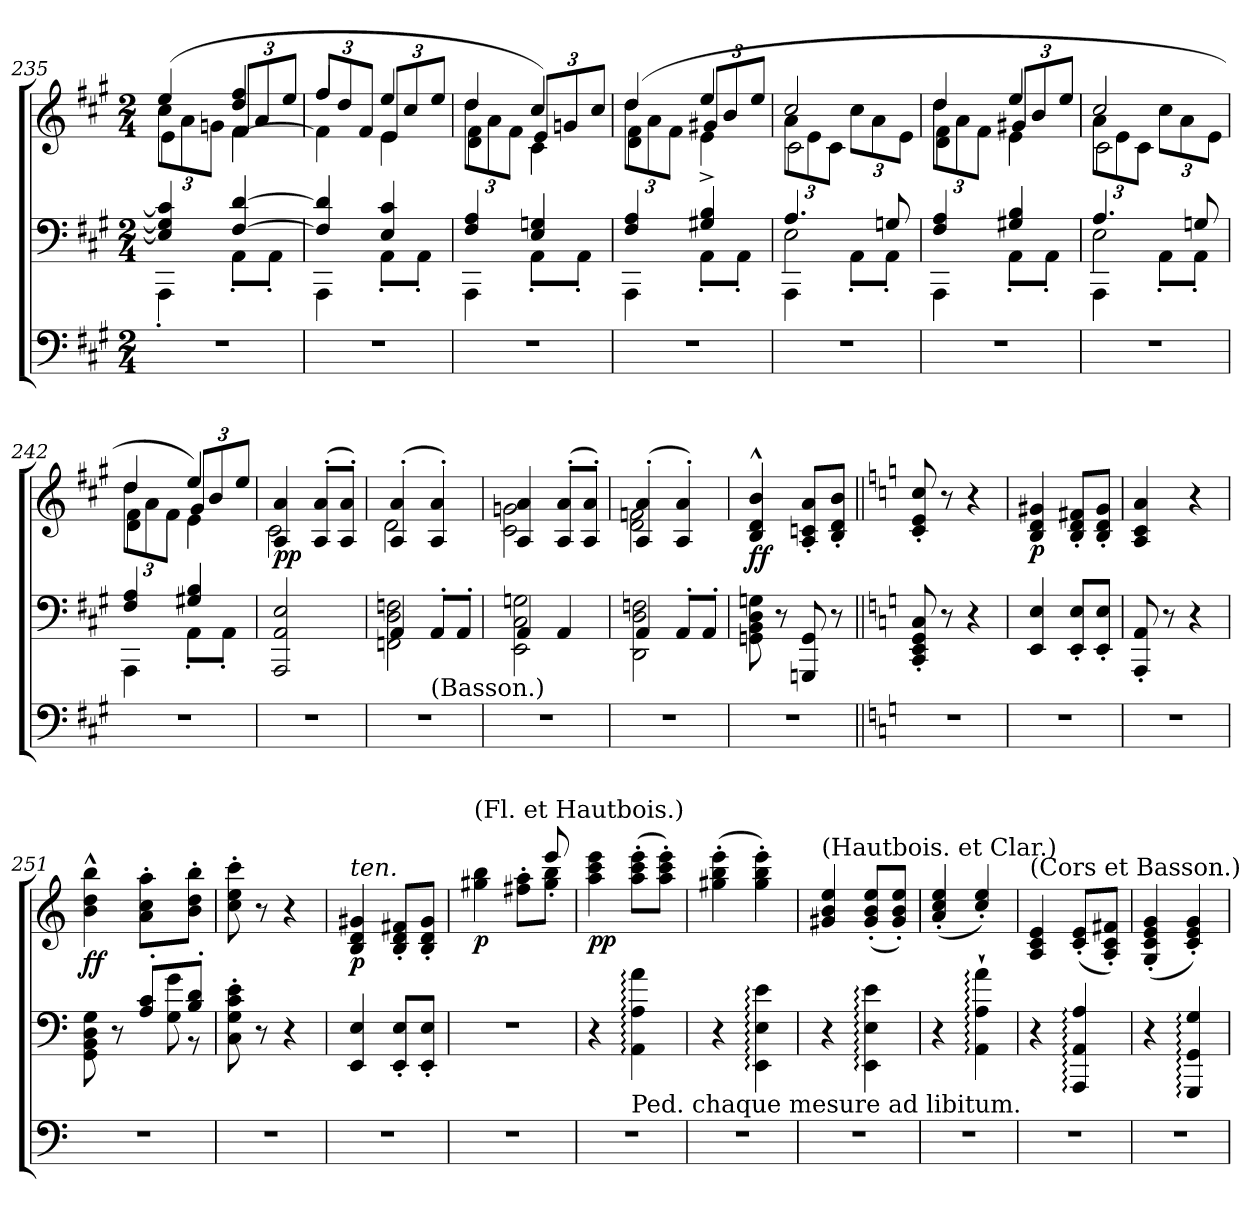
**kern	**kern	**kern	**dynam
*part1	*part1	*part1	*part1
*staff3	*staff2	*staff1	*staff1/2/3
*clefF4	*clefF4	*clefG2	*
*k[f#c#g#]	*k[f#c#g#]	*k[f#c#g#]	*
*M2/4	*M2/4	*M2/4	*
=235	=235	=235	=235
*	*^	*^	*
*	*	*	*	*Xbrackettup	*
*	*	*	*	*^	*
2r	4E]/ 4G]/ 4c#]/	4AAA'\	(>4ee/	12cc#\L	4e\	.
.	.	.	.	12a\	.	.
.	.	.	.	12gn\J	.	.
.	[4F#/ [4d/	8AA'\L	4dd/ 4ff#/	12f#/L	[4f#\	.
.	.	.	.	12a/	.	.
.	.	8AA'\J	.	.	.	.
.	.	.	.	12ee/J	.	.
=236	=236	=236	=236	=236	=236	=236
2r	4F#]/ 4d]/	4AAA\	4ff#/	12ff#/L	4f#\]	.
.	.	.	.	12dd/	.	.
.	.	.	.	12f#/J	.	.
.	4E/ 4c#/	8AA'\L	4ee/	12e/L	4e\	.
.	.	.	.	12cc#/	.	.
.	.	8AA'\J	.	.	.	.
.	.	.	.	12ee/J	.	.
=237	=237	=237	=237	=237	=237	=237
2r	4F#/ 4A/	4AAA\	4dd/	12dd\L	4d\ 4f#\	.
.	.	.	.	12a\	.	.
.	.	.	.	12f#\J	.	.
.	4E/ 4Gn/	8AA'\L	4cc#/)	12e/L	4c#\	.
.	.	.	.	12gn/	.	.
.	.	8AA'\J	.	.	.	.
.	.	.	.	12cc#/J	.	.
=238	=238	=238	=238	=238	=238	=238
2r	4F#/ 4A/	4AAA\	(>4dd/	12dd\L	4d\ 4f#\	.
.	.	.	.	12a\	.	.
.	.	.	.	12f#\J	.	.
.	4G#X^/ 4B^/	8AA'\L	4ee/	12g#X/L	4e\	.
.	.	.	.	12b/	.	.
.	.	8AA'\J	.	.	.	.
.	.	.	.	12ee/J	.	.
=239	=239	=239	=239	=239	=239	=239
*	*	*^	*	*	*	*
2r	4.A/	4AAA\	2E\	2cc#/	12a\L	2c#\	.
.	.	.	.	.	12e\	.	.
.	.	.	.	.	12c#\J	.	.
!	!	!	!	!	!	!	!LO:DY:a=2
.	.	8AA'\L	.	.	12cc#\L	.	dim.
.	.	.	.	.	12a\	.	.
.	8Gn/	8AA'\J	.	.	.	.	.
.	.	.	.	.	12e\J	.	.
*	*	*v	*v	*	*	*	*
=240	=240	=240	=240	=240	=240	=240
2r	4F#/ 4A/	4AAA\	4dd/	12dd\L	4d\ 4f#\	.
.	.	.	.	12a\	.	.
.	.	.	.	12f#\J	.	.
.	4G#X/ 4B/	8AA'\L	4ee/	12g#X/L	4e\	.
.	.	.	.	12b/	.	.
.	.	8AA'\J	.	.	.	.
.	.	.	.	12ee/J	.	.
=241	=241	=241	=241	=241	=241	=241
*	*	*^	*	*	*	*
2r	4.A/	4AAA\	2E\	2cc#/	12a\L	2c#\	.
.	.	.	.	.	12e\	.	.
.	.	.	.	.	12c#\J	.	.
.	.	8AA'\L	.	.	12cc#\L	.	.
.	.	.	.	.	12a\	.	.
.	8Gn/	8AA'\J	.	.	.	.	.
.	.	.	.	.	12e\J	.	.
*	*	*v	*v	*	*	*	*
=242	=242	=242	=242	=242	=242	=242
2r	4F#/ 4A/	4AAA\	4dd/	12dd\L	4d\ 4f#\	.
.	.	.	.	12a\	.	.
.	.	.	.	12f#\J	.	.
.	4G#X/ 4B/	8AA'\L	4ee/)	12g#/L	4e\	.
.	.	.	.	12b/	.	.
.	.	8AA'\J	.	.	.	.
.	.	.	.	12ee/J	.	.
*	*v	*v	*	*	*	*
*	*	*	*v	*v	*
=243	=243	=243	=243	=243
!	!	!	!	!LO:DY:b
2r	2AAA/ 2AA/ 2E/	4A/ 4a/	2c#\	pp
.	.	(<8A'/ 8a'/L	.	.
.	.	8A'/ 8a'/J)	.	.
=244	=244	=244	=244	=244
*	*^	*	*	*
2r	4AA/	2FFn\ 2D\ 2Fn\	(<4A'/ 4a'/	2d\	.
!	!LO:TX:b:t=(Basson.)	!	!	!	!
.	8AA'/L	.	4A'/ 4a'/)	.	.
.	8AA'/J	.	.	.	.
=245	=245	=245	=245	=245	=245
2r	4AA/	2EE\ 2C#\ 2Gn\	4A/ 4a/	2c#\ 2gn\	.
.	4AA/	.	(<8A'/ 8a'/L	.	.
.	.	.	8A'/ 8a'/J)	.	.
=246	=246	=246	=246	=246	=246
2r	4AA/	2DD\ 2D\ 2Fn\	(<4A'/ 4a'/	2d\ 2fn\	.
.	8AA'/L	.	4A'/ 4a'/)	.	.
.	8AA'/J	.	.	.	.
*	*v	*v	*	*	*
*	*	*v	*v	*
=247	=247	=247	=247
!	!	!	!LO:DY:b
2r	8GGn\ 8BB\ 8D\ 8Gn\	4B^^/ 4d^^/ 4b^^/	ff
.	8r	.	.
.	8GGGn/ 8GG/	8A'/ 8cn'/ 8a'/L	.
.	8r	8B'/ 8d'/ 8b'/J	.
=248||	=248||	=248||	=248||
*k[]	*k[]	*k[]	*
2r	8CC'/ 8EE'/ 8GG'/ 8C'/	8c'/ 8e'/ 8cc'/	.
.	8r	8r	.
.	4r	4r	.
=249	=249	=249	=249
!	!	!	!LO:DY:b
2r	4EE/ 4E/	4B/ 4d/ 4g#X/	p
.	8EE'/ 8E'/L	8B'/ 8d'/ 8f#X'/L	.
.	8EE'/ 8E'/J	8B'/ 8d'/ 8g#'/J	.
=250	=250	=250	=250
2r	8AAA'/ 8AA'/	4A/ 4c/ 4a/	.
.	8r	.	.
.	4r	4r	.
=251	=251	=251	=251
*	*^	*	*
!	!	!	!	!LO:DY:b
2r	4ryy	8GG\ 8BB\ 8D\ 8G\	4b^^\ 4dd^^\ 4bb^^\	ff
.	.	8r	.	.
.	8A'/ 8c'/L	8G\ 8g\	8a'\ 8cc'\ 8aa'\L	.
.	8B'/ 8d'/J	8r	8b'\ 8dd'\ 8bb'\J	.
*	*v	*v	*	*
=252	=252	=252	=252
2r	8C'\ 8G'\ 8c'\ 8e'\	8cc'\ 8ee'\ 8ccc'\	.
.	8r	8r	.
.	4r	4r	.
=253	=253	=253	=253
!	!	!LO:TX:a:i:t=ten.	!
!	!	!	!LO:DY:b
2r	4EE/ 4E/	4B/ 4d/ 4g#X/	p
.	8EE'/ 8E'/L	8B'/ 8d'/ 8f#X'/L	.
.	8EE'/ 8E'/J	8B'/ 8d'/ 8g#'/J	.
=254	=254	=254	=254
*	*	*^	*
!	!	!LO:TX:a:t=(Fl. et Hautbois.)	!	!
!	!	!	!	!LO:DY:b
2r	2r	4gg#X\ 4bb\	4ryy	p
.	.	8ff#X'\ 8aa'\L	8ryy	.
.	.	8gg#\ 8bb\J	8eee'/	.
=255	=255	=255	=255	=255
!	!	!LO:TX:b:i:t=ten.	!	!
!	!	!	!	!LO:DY:b
*	*	*v	*v	*
2r	4r	4aa\ 4ccc\ 4eee\	pp
!	!LO:TX:b:t=Ped. chaque mesure ad libitum.	!	!
.	4AA:\ 4A:\ 4a:\	(>8aa'\ 8ccc'\ 8eee'\L	.
.	.	8aa'\ 8ccc'\ 8eee'\J)	.
=256	=256	=256	=256
2r	4r	(>4gg#X'\ 4bb'\ 4eee'\	.
.	4EE:\ 4E:\ 4e:\	4gg#'\ 4bb'\ 4eee'\)	.
=257	=257	=257	=257
!	!	!LO:TX:a:t=(Hautbois. et Clar.)	!
2r	4r	4g#X/ 4b/ 4ee/	.
.	4EE:\ 4E:\ 4e:\	(<8g#'/ 8b'/ 8ee'/L	.
.	.	8g#'/ 8b'/ 8ee'/J)	.
=258	=258	=258	=258
2r	4r	(<4a'/ 4cc'/ 4ee'/	.
.	4AA:`\ 4A:`\ 4a:`\	4cc'/ 4ee'/)	.
=259	=259	=259	=259
!	!	!LO:TX:a:t=(Cors et Basson.)	!
2r	4r	4A/ 4c/ 4e/	.
.	4AAA:/ 4AA:/ 4A:/	(<8c'/ 8e'/L	.
.	.	8A'/ 8c'/ 8f#X'/J)	.
=260	=260	=260	=260
2r	4r	(<4G'/ 4c'/ 4e'/ 4g'/	.
.	4GGG:/ 4GG:/ 4G:/	4c'/ 4e'/ 4g'/)	.
=	=	=	=
*-	*-	*-	*-
